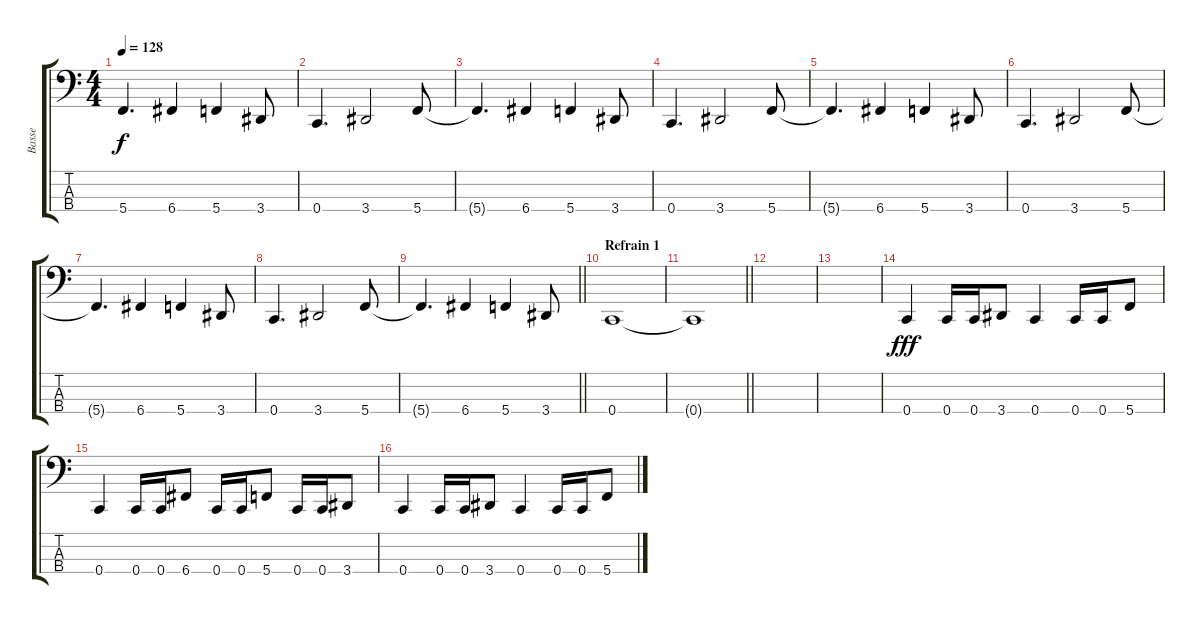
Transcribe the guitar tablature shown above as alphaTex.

\track ("Basse" "Basse") {instrument electricbassfinger}
\staff {score tabs}
\tuning (F2 C2 G1 C1) {hide}
\ts (4 4)
\tempo 128
\clef f4
\ks c
5.4{t}.4{d dy f} 6.4.4 5.4.4 3.4.8 |
0.4.4{d} 3.4.2 5.4.8 |
5.4{t}.4{d} 6.4.4 5.4.4 3.4.8 |
0.4.4{d} 3.4.2 5.4.8 |
5.4{t}.4{d} 6.4.4 5.4.4 3.4.8 |
0.4.4{d} 3.4.2 5.4.8 |
5.4{t}.4{d} 6.4.4 5.4.4 3.4.8 |
0.4.4{d} 3.4.2 5.4.8 |
\barLineRight lightlight
5.4{t}.4{d} 6.4.4 5.4.4 3.4.8 |
\section ("" "Refrain 1")
0.4.1 |
\barLineRight lightlight
0.4{t}.1 |
|
|
0.4.4{dy fff} 0.4.16 0.4.16 3.4.8 0.4.4 0.4.16 0.4.16 5.4.8 |
0.4.4 0.4.16 0.4.16 6.4.8 0.4.16 0.4.16 5.4.8 0.4.16 0.4.16 3.4.8 |
0.4.4 0.4.16 0.4.16 3.4.8 0.4.4 0.4.16 0.4.16 5.4.8
